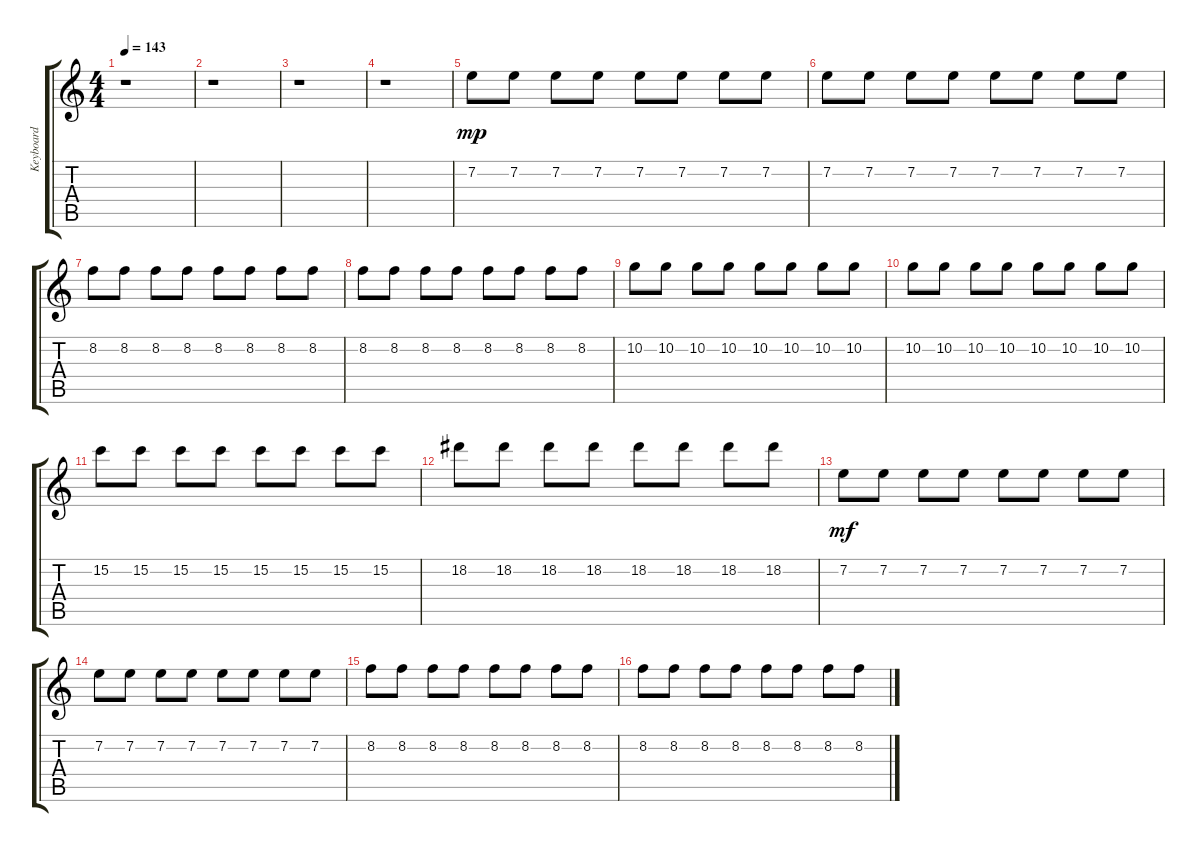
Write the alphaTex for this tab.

\track ("Keyboard" "Keyboard") {instrument electricguitarjazz}
\staff {score tabs}
\tuning (D4 A3 F3 C3 G2 C2) {hide}
\ts (4 4)
\tempo 143
\clef g2
\ks c
r.1{dy mf} |
r.1 |
r.1 |
r.1 |
7.2.8{dy mp} 7.2.8 7.2.8 7.2.8 7.2.8 7.2.8 7.2.8 7.2.8 |
7.2.8 7.2.8 7.2.8 7.2.8 7.2.8 7.2.8 7.2.8 7.2.8 |
8.2.8 8.2.8 8.2.8 8.2.8 8.2.8 8.2.8 8.2.8 8.2.8 |
8.2.8 8.2.8 8.2.8 8.2.8 8.2.8 8.2.8 8.2.8 8.2.8 |
10.2.8 10.2.8 10.2.8 10.2.8 10.2.8 10.2.8 10.2.8 10.2.8 |
10.2.8 10.2.8 10.2.8 10.2.8 10.2.8 10.2.8 10.2.8 10.2.8 |
15.2.8 15.2.8 15.2.8 15.2.8 15.2.8 15.2.8 15.2.8 15.2.8 |
18.2.8 18.2.8 18.2.8 18.2.8 18.2.8 18.2.8 18.2.8 18.2.8 |
7.2.8{dy mf} 7.2.8 7.2.8 7.2.8 7.2.8 7.2.8 7.2.8 7.2.8 |
7.2.8 7.2.8 7.2.8 7.2.8 7.2.8 7.2.8 7.2.8 7.2.8 |
8.2.8 8.2.8 8.2.8 8.2.8 8.2.8 8.2.8 8.2.8 8.2.8 |
8.2.8 8.2.8 8.2.8 8.2.8 8.2.8 8.2.8 8.2.8 8.2.8
